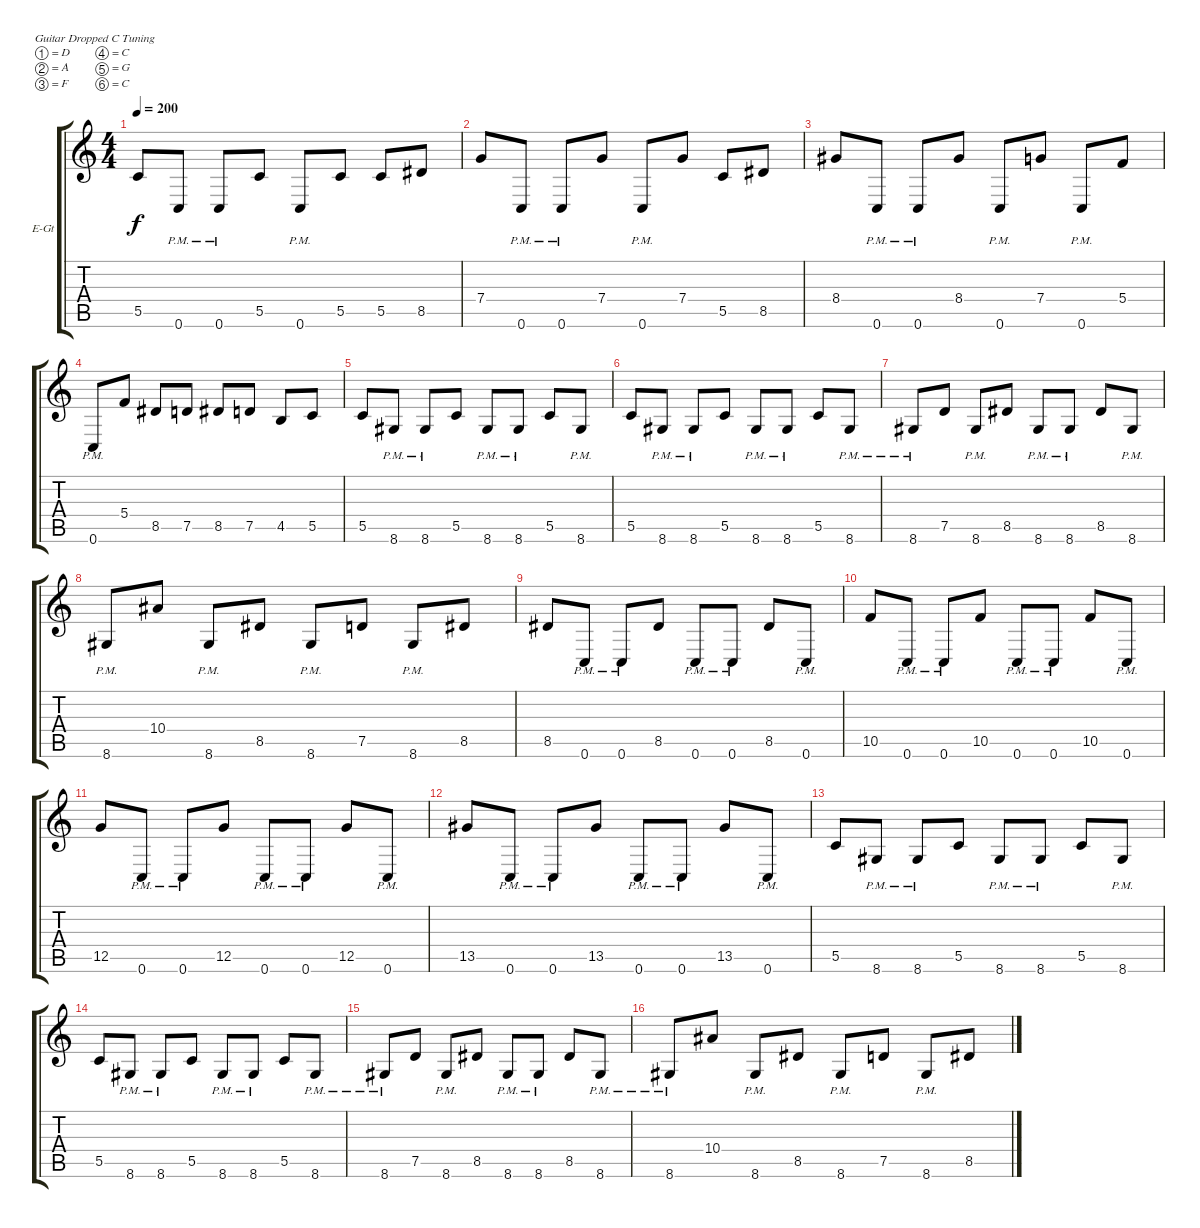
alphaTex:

\defaultSystemsLayout 4
\bracketExtendMode groupsimilarinstruments
\firstSystemTrackNameOrientation horizontal
\otherSystemsTrackNameOrientation horizontal
\track ("Guitar 1" "E-Gt") {instrument distortionguitar}
\staff {score tabs}
\tuning (D4 A3 F3 C3 G2 C2)
\ts (4 4)
\tempo 200
\clef g2
\ks c
5.5.8{dy f} 0.6{pm}.8 0.6{pm}.8 5.5.8 0.6{pm}.8 5.5.8 5.5.8 8.5.8 |
7.4.8 0.6{pm}.8 0.6{pm}.8 7.4.8 0.6{pm}.8 7.4.8 5.5.8 8.5.8 |
8.4.8 0.6{pm}.8 0.6{pm}.8 8.4.8 0.6{pm}.8 7.4.8 0.6{pm}.8 5.4.8 |
0.6{pm}.8 5.4.8 8.5.8 7.5.8 8.5.8 7.5.8 4.5.8 5.5.8 |
5.5.8 8.6{pm}.8 8.6{pm}.8 5.5.8 8.6{pm}.8 8.6{pm}.8 5.5.8 8.6{pm}.8 |
5.5.8 8.6{pm}.8 8.6{pm}.8 5.5.8 8.6{pm}.8 8.6{pm}.8 5.5.8 8.6{pm}.8 |
8.6{pm}.8 7.5.8 8.6{pm}.8 8.5.8 8.6{pm}.8 8.6{pm}.8 8.5.8 8.6{pm}.8 |
8.6{pm}.8 10.4.8 8.6{pm}.8 8.5.8 8.6{pm}.8 7.5.8 8.6{pm}.8 8.5.8 |
8.5.8 0.6{pm}.8 0.6{pm}.8 8.5.8 0.6{pm}.8 0.6{pm}.8 8.5.8 0.6{pm}.8 |
10.5.8 0.6{pm}.8 0.6{pm}.8 10.5.8 0.6{pm}.8 0.6{pm}.8 10.5.8 0.6{pm}.8 |
12.5.8 0.6{pm}.8 0.6{pm}.8 12.5.8 0.6{pm}.8 0.6{pm}.8 12.5.8 0.6{pm}.8 |
13.5.8 0.6{pm}.8 0.6{pm}.8 13.5.8 0.6{pm}.8 0.6{pm}.8 13.5.8 0.6{pm}.8 |
5.5.8 8.6{pm}.8 8.6{pm}.8 5.5.8 8.6{pm}.8 8.6{pm}.8 5.5.8 8.6{pm}.8 |
5.5.8 8.6{pm}.8 8.6{pm}.8 5.5.8 8.6{pm}.8 8.6{pm}.8 5.5.8 8.6{pm}.8 |
8.6{pm}.8 7.5.8 8.6{pm}.8 8.5.8 8.6{pm}.8 8.6{pm}.8 8.5.8 8.6{pm}.8 |
8.6{pm}.8 10.4.8 8.6{pm}.8 8.5.8 8.6{pm}.8 7.5.8 8.6{pm}.8 8.5.8
